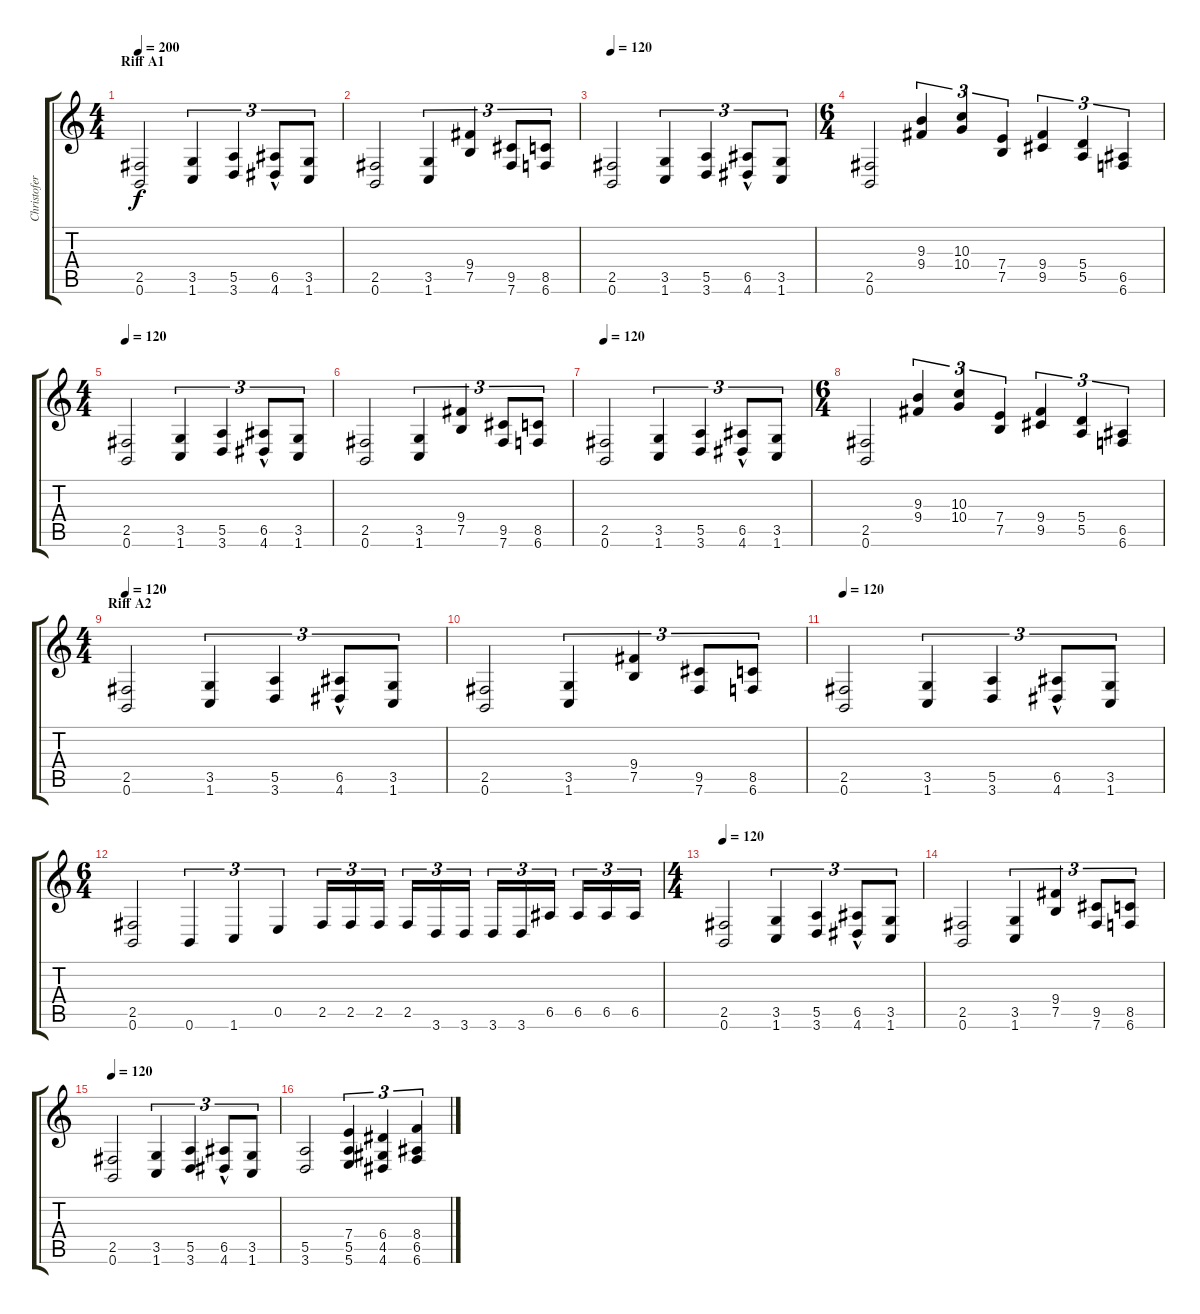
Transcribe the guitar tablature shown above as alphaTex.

\track ("Christofer Malmström" "Christofer") {instrument distortionguitar}
\staff {score tabs}
\tuning (B3 Gb3 D3 A2 E2 B1) {hide}
\ts (4 4)
\section ("" "Riff A1")
\tempo 200
\tempo 120
\tempo 200
\clef g2
\ks c
(2.5 0.6).2{dy f instrument distortionguitar} (3.5 1.6).4{tu (3 2)} (5.5 3.6).4{tu (3 2)} (6.5{hac} 4.6{hac}).8{tu (3 2)} (3.5 1.6).8{tu (3 2)} |
(2.5 0.6).2 (3.5 1.6).4{tu (3 2)} (9.4 7.5).4{tu (3 2)} (9.5 7.6).8{tu (3 2)} (8.5 6.6).8{tu (3 2)} |
\tempo 120
(2.5 0.6).2 (3.5 1.6).4{tu (3 2)} (5.5 3.6).4{tu (3 2)} (6.5{hac} 4.6{hac}).8{tu (3 2)} (3.5 1.6).8{tu (3 2)} |
\ts (6 4)
(2.5 0.6).2 (9.3 9.4).4{tu (3 2)} (10.3 10.4).4{tu (3 2)} (7.4 7.5).4{tu (3 2)} (9.4 9.5).4{tu (3 2)} (5.4 5.5).4{tu (3 2)} (6.5 6.6).4{tu (3 2)} |
\ts (4 4)
\tempo 120
(2.5 0.6).2 (3.5 1.6).4{tu (3 2)} (5.5 3.6).4{tu (3 2)} (6.5{hac} 4.6{hac}).8{tu (3 2)} (3.5 1.6).8{tu (3 2)} |
(2.5 0.6).2 (3.5 1.6).4{tu (3 2)} (9.4 7.5).4{tu (3 2)} (9.5 7.6).8{tu (3 2)} (8.5 6.6).8{tu (3 2)} |
\tempo 120
(2.5 0.6).2 (3.5 1.6).4{tu (3 2)} (5.5 3.6).4{tu (3 2)} (6.5{hac} 4.6{hac}).8{tu (3 2)} (3.5 1.6).8{tu (3 2)} |
\ts (6 4)
(2.5 0.6).2 (9.3 9.4).4{tu (3 2)} (10.3 10.4).4{tu (3 2)} (7.4 7.5).4{tu (3 2)} (9.4 9.5).4{tu (3 2)} (5.4 5.5).4{tu (3 2)} (6.5 6.6).4{tu (3 2)} |
\ts (4 4)
\section ("" "Riff A2")
\tempo 120
(2.5 0.6).2 (3.5 1.6).4{tu (3 2)} (5.5 3.6).4{tu (3 2)} (6.5{hac} 4.6{hac}).8{tu (3 2)} (3.5 1.6).8{tu (3 2)} |
(2.5 0.6).2 (3.5 1.6).4{tu (3 2)} (9.4 7.5).4{tu (3 2)} (9.5 7.6).8{tu (3 2)} (8.5 6.6).8{tu (3 2)} |
\tempo 120
(2.5 0.6).2 (3.5 1.6).4{tu (3 2)} (5.5 3.6).4{tu (3 2)} (6.5{hac} 4.6{hac}).8{tu (3 2)} (3.5 1.6).8{tu (3 2)} |
\ts (6 4)
(2.5 0.6).2 0.6.4{tu (3 2)} 1.6.4{tu (3 2)} 0.5.4{tu (3 2)} 2.5.16{tu (3 2)} 2.5.16{tu (3 2)} 2.5.16{tu (3 2)} 2.5.16{tu (3 2)} 3.6.16{tu (3 2)} 3.6.16{tu (3 2)} 3.6.16{tu (3 2)} 3.6.16{tu (3 2)} 6.5.16{tu (3 2)} 6.5.16{tu (3 2)} 6.5.16{tu (3 2)} 6.5.16{tu (3 2)} |
\ts (4 4)
\tempo 120
(2.5 0.6).2 (3.5 1.6).4{tu (3 2)} (5.5 3.6).4{tu (3 2)} (6.5{hac} 4.6{hac}).8{tu (3 2)} (3.5 1.6).8{tu (3 2)} |
(2.5 0.6).2 (3.5 1.6).4{tu (3 2)} (9.4 7.5).4{tu (3 2)} (9.5 7.6).8{tu (3 2)} (8.5 6.6).8{tu (3 2)} |
\tempo 120
(2.5 0.6).2 (3.5 1.6).4{tu (3 2)} (5.5 3.6).4{tu (3 2)} (6.5{hac} 4.6{hac}).8{tu (3 2)} (3.5 1.6).8{tu (3 2)} |
(5.5 3.6).2 (7.4 5.5 5.6).4{tu (3 2)} (6.4 4.5 4.6).4{tu (3 2)} (8.4 6.5 6.6).4{tu (3 2)}
